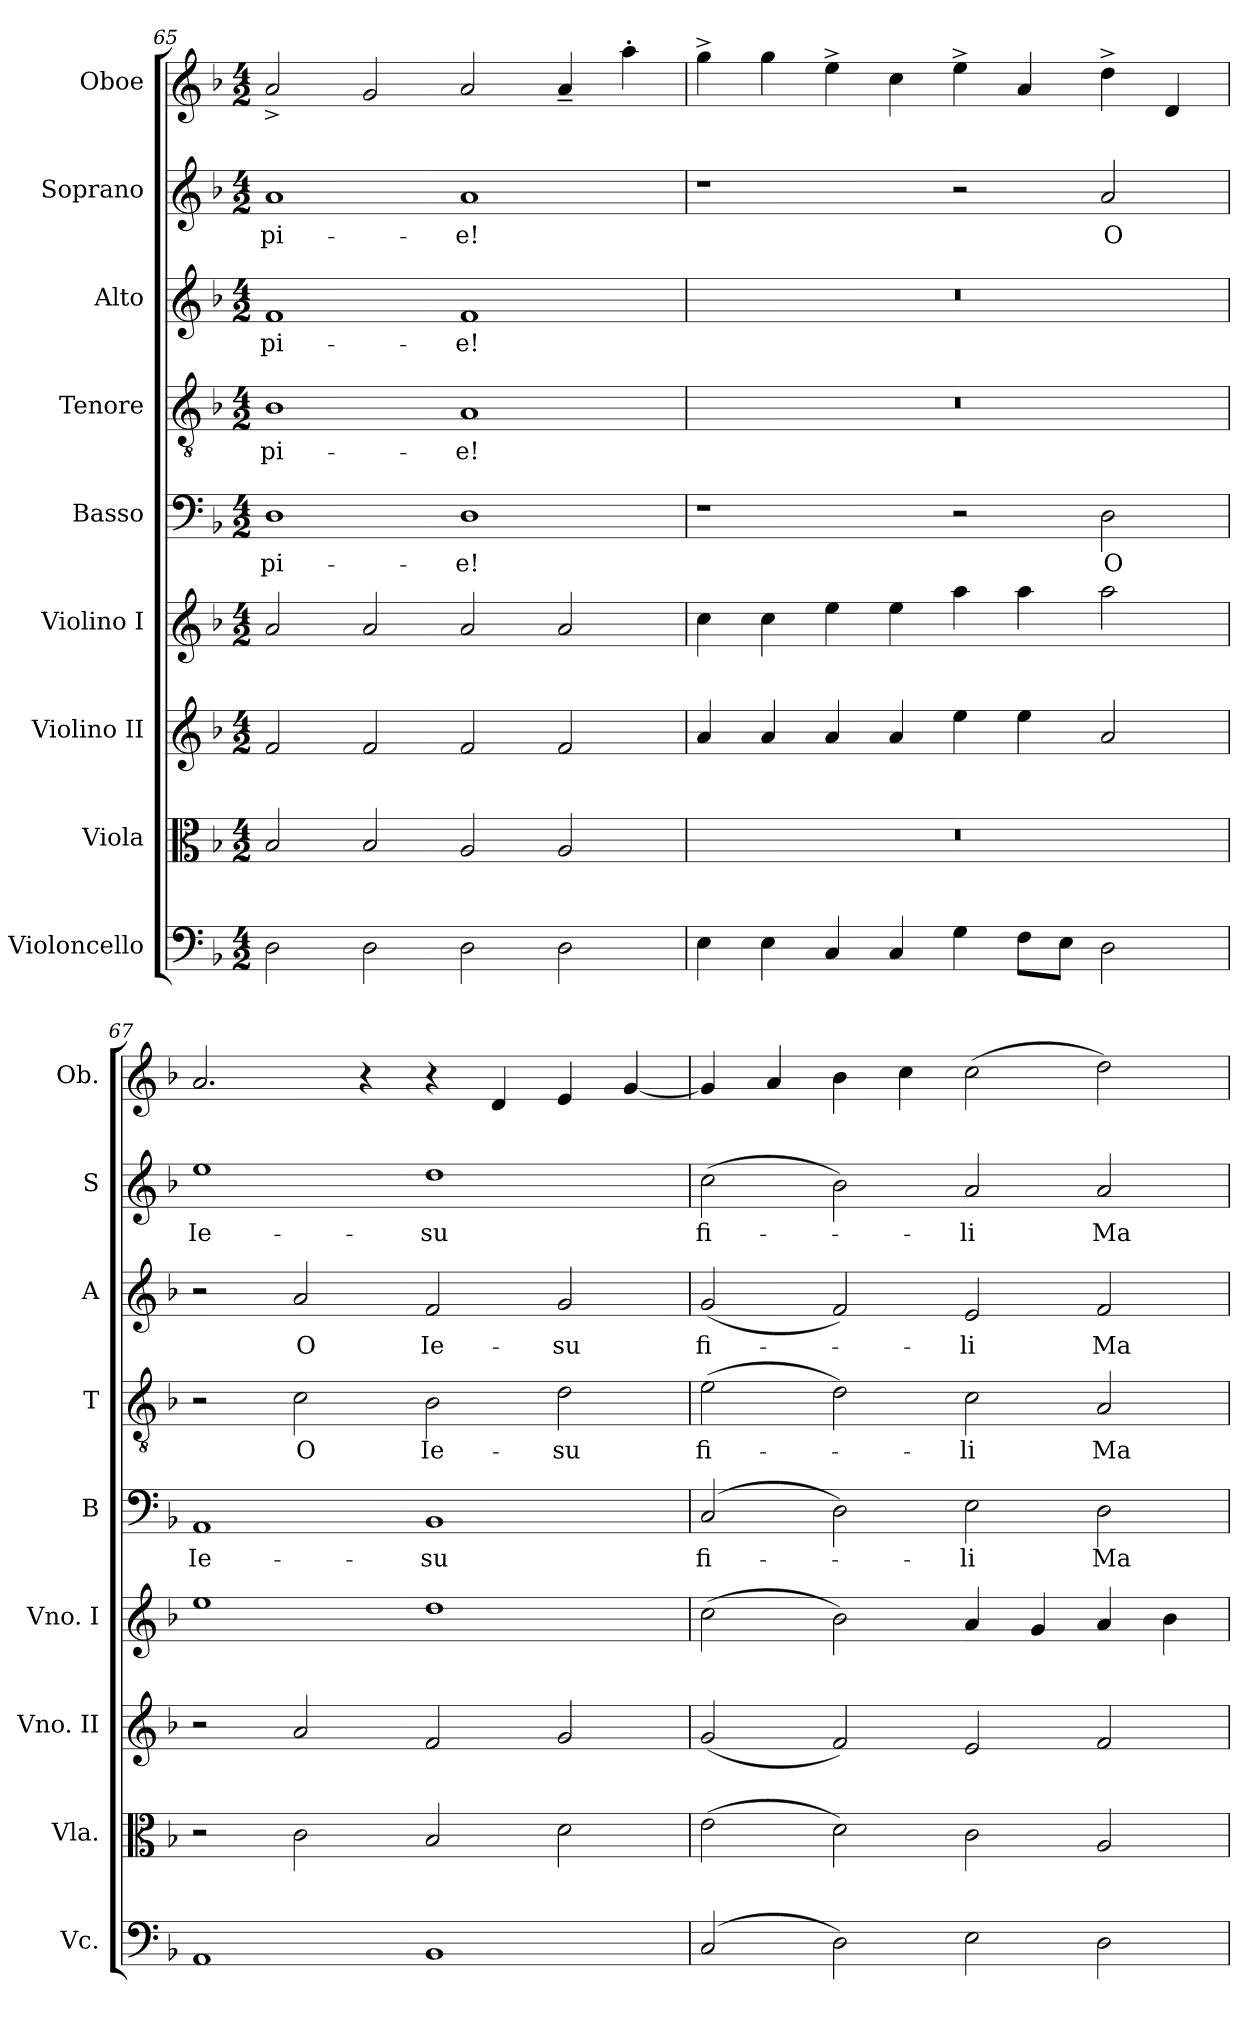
**kern	**kern	**kern	**kern	**kern	**text	**kern	**text	**kern	**text	**kern	**text	**kern
*part9	*part8	*part7	*part6	*part5	*part5	*part4	*part4	*part3	*part3	*part2	*part2	*part1
*staff9	*staff8	*staff7	*staff6	*staff5	*staff5	*staff4	*staff4	*staff3	*staff3	*staff2	*staff2	*staff1
*I"Violoncello	*I"Viola	*I"Violino II	*I"Violino I	*I"Basso	*	*I"Tenore	*	*I"Alto	*	*I"Soprano	*	*I"Oboe
*I'Vc.	*I'Vla.	*I'Vno. II	*I'Vno. I	*I'B	*	*I'T	*	*I'A	*	*I'S	*	*I'Ob.
*clefF4	*clefC3	*clefG2	*clefG2	*clefF4	*	*clefGv2	*	*clefG2	*	*clefG2	*	*clefG2
*k[b-]	*k[b-]	*k[b-]	*k[b-]	*k[b-]	*	*k[b-]	*	*k[b-]	*	*k[b-]	*	*k[b-]
*F:	*F:	*F:	*F:	*F:	*	*F:	*	*F:	*	*F:	*	*F:
*M4/2	*M4/2	*M4/2	*M4/2	*M4/2	*	*M4/2	*	*M4/2	*	*M4/2	*	*M4/2
=65	=65	=65	=65	=65	=65	=65	=65	=65	=65	=65	=65	=65
2D\	2B-/	2f/	2a/	1D	pi-	1B-	pi-	1f	pi-	1a	pi-	2a^</
2D\	2B-/	2f/	2a/	.	.	.	.	.	.	.	.	2g/
2D\	2A/	2f/	2a/	1D	-e!	1A	-e!	1f	-e!	1a	-e!	2a/
2D\	2A/	2f/	2a/	.	.	.	.	.	.	.	.	4a~</
.	.	.	.	.	.	.	.	.	.	.	.	4aa'>\
!!LO:PB:g=z
=66	=66	=66	=66	=66	=66	=66	=66	=66	=66	=66	=66	=66
!	!	!	!	!	!	!	!	!LO:N:vis=1	!	!	!	!
4E\	0r	4a/	4cc\	1r	.	0r	.	0r	.	1r	.	4gg^>\
4E\	.	4a/	4cc\	.	.	.	.	.	.	.	.	4gg\
4C/	.	4a/	4ee\	.	.	.	.	.	.	.	.	4ee^>\
4C/	.	4a/	4ee\	.	.	.	.	.	.	.	.	4cc\
4G\	.	4ee\	4aa\	2r	.	.	.	.	.	2r	.	4ee^>\
8F\L	.	4ee\	4aa\	.	.	.	.	.	.	.	.	4a/
8E\J	.	.	.	.	.	.	.	.	.	.	.	.
2D\	.	2a/	2aa\	2D\	O	.	.	.	.	2a/	O	4dd^>\
.	.	.	.	.	.	.	.	.	.	.	.	4d/
=67	=67	=67	=67	=67	=67	=67	=67	=67	=67	=67	=67	=67
1AA	2r	2r	1ee	1AA	Ie-	2r	.	2r	.	1ee	Ie-	2.a/
.	2c\	2a/	.	.	.	2c\	O	2a/	O	.	.	.
.	.	.	.	.	.	.	.	.	.	.	.	4r
1BB-	2B-/	2f/	1dd	1BB-	-su	2B-\	Ie-	2f/	Ie-	1dd	-su	4r
.	.	.	.	.	.	.	.	.	.	.	.	4d/
.	2d\	2g/	.	.	.	2d\	-su	2g/	-su	.	.	4e/
.	.	.	.	.	.	.	.	.	.	.	.	[4g/
=68	=68	=68	=68	=68	=68	=68	=68	=68	=68	=68	=68	=68
(2C/	(2e\	(2g/	(2cc\	(2C/	fi-	(2e\	fi-	(2g/	fi-	(2cc\	fi-	4g/]
.	.	.	.	.	.	.	.	.	.	.	.	4a/
2D\)	2d\)	2f/)	2b-\)	2D\)	.	2d\)	.	2f/)	.	2b-\)	.	4b-\
.	.	.	.	.	.	.	.	.	.	.	.	4cc\
2E\	2c\	2e/	4a/	2E\	-li	2c\	-li	2e/	-li	2a/	-li	(2cc\
.	.	.	4g/	.	.	.	.	.	.	.	.	.
2D\	2A/	2f/	4a/	2D\	Ma-	2A/	Ma-	2f/	Ma-	2a/	Ma-	2dd\)
.	.	.	4b-\	.	.	.	.	.	.	.	.	.
=	=	=	=	=	=	=	=	=	=	=	=	=
*-	*-	*-	*-	*-	*-	*-	*-	*-	*-	*-	*-	*-
